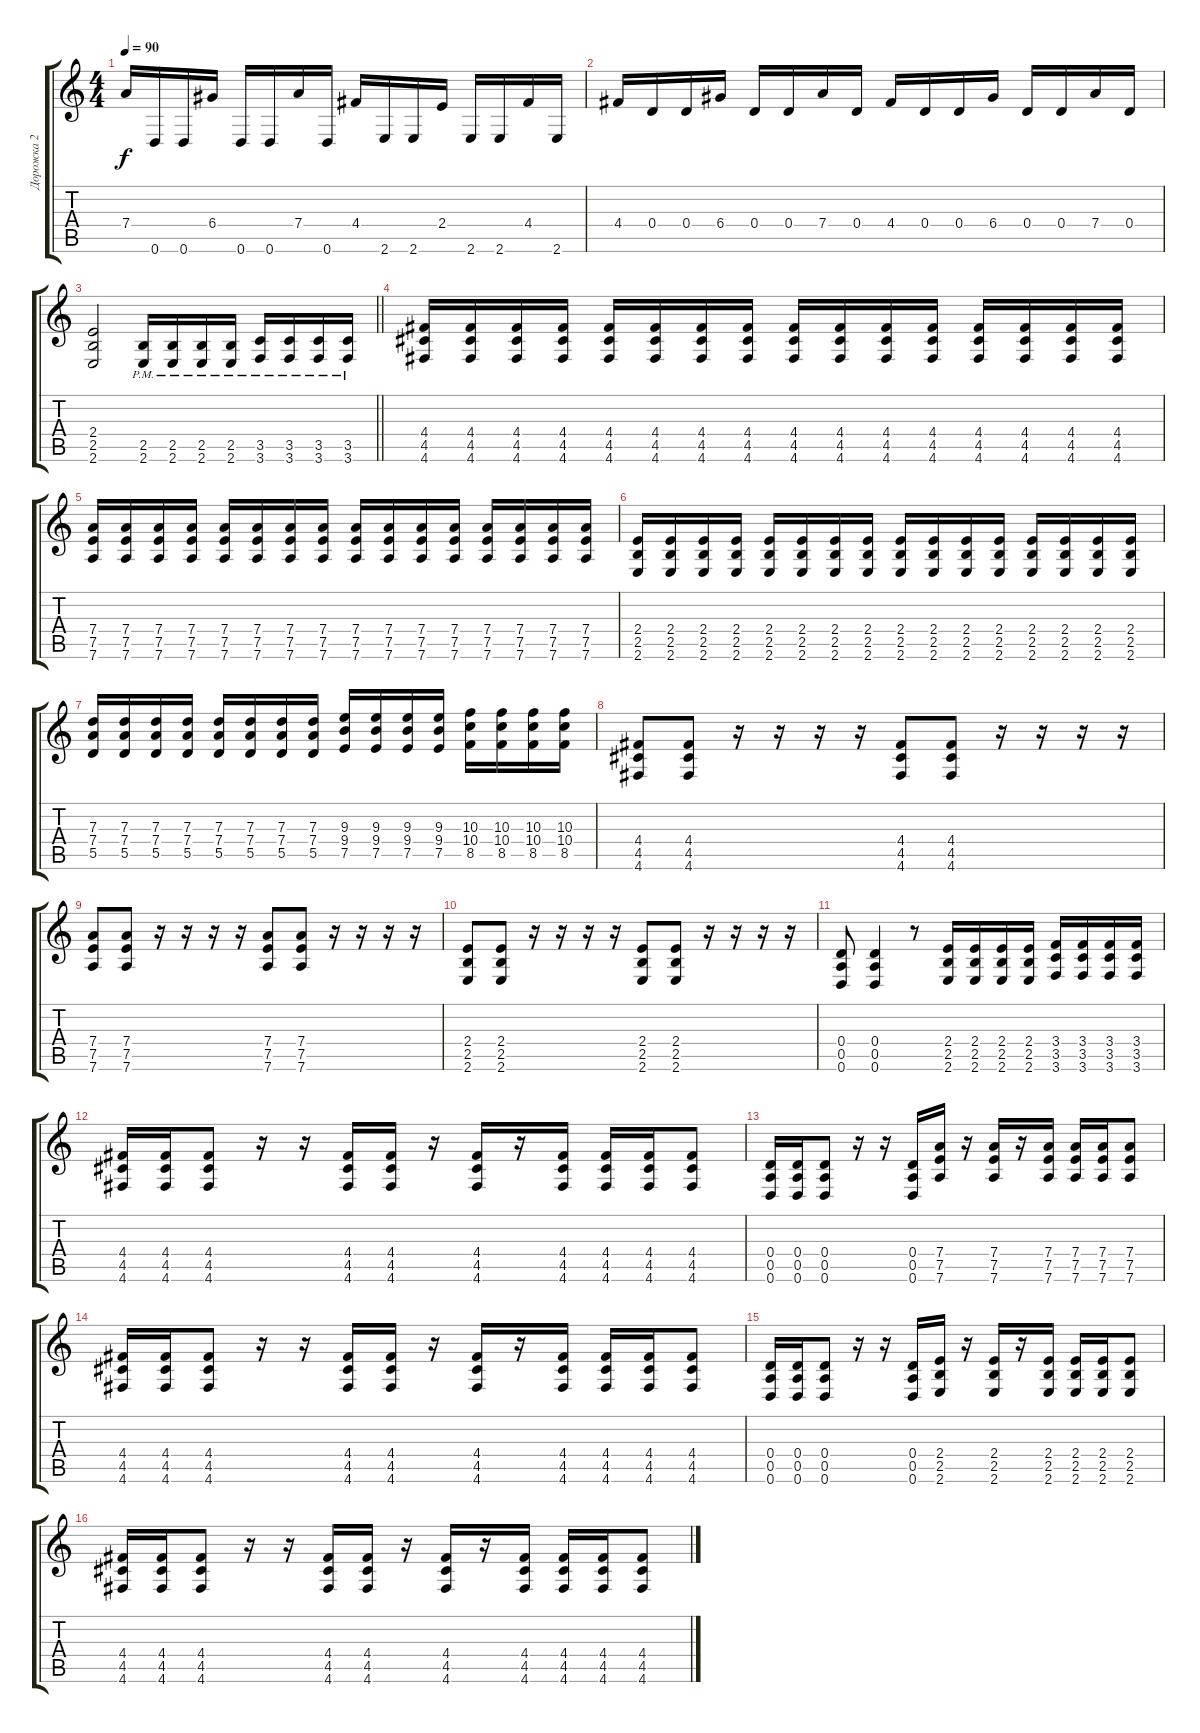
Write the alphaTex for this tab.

\track ("Дорожка 2" "Дорожка 2") {instrument distortionguitar}
\staff {score tabs}
\tuning (E4 B3 G3 D3 A2 D2) {hide}
\ts (4 4)
\tempo 90
\clef g2
\ks c
7.4.16{dy f} 0.6.16 0.6.16 6.4.16 0.6.16 0.6.16 7.4.16 0.6.16 4.4.16 2.6.16 2.6.16 2.4.16 2.6.16 2.6.16 4.4.16 2.6.16 |
4.4.16 0.4.16 0.4.16 6.4.16 0.4.16 0.4.16 7.4.16 0.4.16 4.4.16 0.4.16 0.4.16 6.4.16 0.4.16 0.4.16 7.4.16 0.4.16 |
\barLineRight lightlight
(2.4 2.5 2.6).2 (2.5{pm} 2.6{pm}).16 (2.5{pm} 2.6{pm}).16 (2.5{pm} 2.6{pm}).16 (2.5{pm} 2.6{pm}).16 (3.5{pm} 3.6{pm}).16 (3.5{pm} 3.6{pm}).16 (3.5{pm} 3.6{pm}).16 (3.5{pm} 3.6{pm}).16 |
(4.4 4.5 4.6).16 (4.4 4.5 4.6).16 (4.4 4.5 4.6).16 (4.4 4.5 4.6).16 (4.4 4.5 4.6).16 (4.4 4.5 4.6).16 (4.4 4.5 4.6).16 (4.4 4.5 4.6).16 (4.4 4.5 4.6).16 (4.4 4.5 4.6).16 (4.4 4.5 4.6).16 (4.4 4.5 4.6).16 (4.4 4.5 4.6).16 (4.4 4.5 4.6).16 (4.4 4.5 4.6).16 (4.4 4.5 4.6).16 |
(7.4 7.5 7.6).16 (7.4 7.5 7.6).16 (7.4 7.5 7.6).16 (7.4 7.5 7.6).16 (7.4 7.5 7.6).16 (7.4 7.5 7.6).16 (7.4 7.5 7.6).16 (7.4 7.5 7.6).16 (7.4 7.5 7.6).16 (7.4 7.5 7.6).16 (7.4 7.5 7.6).16 (7.4 7.5 7.6).16 (7.4 7.5 7.6).16 (7.4 7.5 7.6).16 (7.4 7.5 7.6).16 (7.4 7.5 7.6).16 |
(2.4 2.5 2.6).16 (2.4 2.5 2.6).16 (2.4 2.5 2.6).16 (2.4 2.5 2.6).16 (2.4 2.5 2.6).16 (2.4 2.5 2.6).16 (2.4 2.5 2.6).16 (2.4 2.5 2.6).16 (2.4 2.5 2.6).16 (2.4 2.5 2.6).16 (2.4 2.5 2.6).16 (2.4 2.5 2.6).16 (2.4 2.5 2.6).16 (2.4 2.5 2.6).16 (2.4 2.5 2.6).16 (2.4 2.5 2.6).16 |
(7.3 7.4 5.5).16 (7.3 7.4 5.5).16 (7.3 7.4 5.5).16 (7.3 7.4 5.5).16 (7.3 7.4 5.5).16 (7.3 7.4 5.5).16 (7.3 7.4 5.5).16 (7.3 7.4 5.5).16 (9.3 9.4 7.5).16 (9.3 9.4 7.5).16 (9.3 9.4 7.5).16 (9.3 9.4 7.5).16 (10.3 10.4 8.5).16 (10.3 10.4 8.5).16 (10.3 10.4 8.5).16 (10.3 10.4 8.5).16 |
(4.4 4.5 4.6).8 (4.4 4.5 4.6).8 r.16 r.16 r.16 r.16 (4.4 4.5 4.6).8 (4.4 4.5 4.6).8 r.16 r.16 r.16 r.16 |
(7.4 7.5 7.6).8 (7.4 7.5 7.6).8 r.16 r.16 r.16 r.16 (7.4 7.5 7.6).8 (7.4 7.5 7.6).8 r.16 r.16 r.16 r.16 |
(2.4 2.5 2.6).8 (2.4 2.5 2.6).8 r.16 r.16 r.16 r.16 (2.4 2.5 2.6).8 (2.4 2.5 2.6).8 r.16 r.16 r.16 r.16 |
(0.4 0.5 0.6).8 (0.4 0.5 0.6).4 r.8 (2.4 2.5 2.6).16 (2.4 2.5 2.6).16 (2.4 2.5 2.6).16 (2.4 2.5 2.6).16 (3.4 3.5 3.6).16 (3.4 3.5 3.6).16 (3.4 3.5 3.6).16 (3.4 3.5 3.6).16 |
(4.4 4.5 4.6).16 (4.4 4.5 4.6).16 (4.4 4.5 4.6).8 r.16 r.16 (4.4 4.5 4.6).16 (4.4 4.5 4.6).16 r.16 (4.4 4.5 4.6).16 r.16 (4.4 4.5 4.6).16 (4.4 4.5 4.6).16 (4.4 4.5 4.6).16 (4.4 4.5 4.6).8 |
(0.4 0.5 0.6).16 (0.4 0.5 0.6).16 (0.4 0.5 0.6).8 r.16 r.16 (0.4 0.5 0.6).16 (7.4 7.5 7.6).16 r.16 (7.4 7.5 7.6).16 r.16 (7.4 7.5 7.6).16 (7.4 7.5 7.6).16 (7.4 7.5 7.6).16 (7.4 7.5 7.6).8 |
(4.4 4.5 4.6).16 (4.4 4.5 4.6).16 (4.4 4.5 4.6).8 r.16 r.16 (4.4 4.5 4.6).16 (4.4 4.5 4.6).16 r.16 (4.4 4.5 4.6).16 r.16 (4.4 4.5 4.6).16 (4.4 4.5 4.6).16 (4.4 4.5 4.6).16 (4.4 4.5 4.6).8 |
(0.4 0.5 0.6).16 (0.4 0.5 0.6).16 (0.4 0.5 0.6).8 r.16 r.16 (0.4 0.5 0.6).16 (2.4 2.5 2.6).16 r.16 (2.4 2.5 2.6).16 r.16 (2.4 2.5 2.6).16 (2.4 2.5 2.6).16 (2.4 2.5 2.6).16 (2.4 2.5 2.6).8 |
(4.4 4.5 4.6).16 (4.4 4.5 4.6).16 (4.4 4.5 4.6).8 r.16 r.16 (4.4 4.5 4.6).16 (4.4 4.5 4.6).16 r.16 (4.4 4.5 4.6).16 r.16 (4.4 4.5 4.6).16 (4.4 4.5 4.6).16 (4.4 4.5 4.6).16 (4.4 4.5 4.6).8
